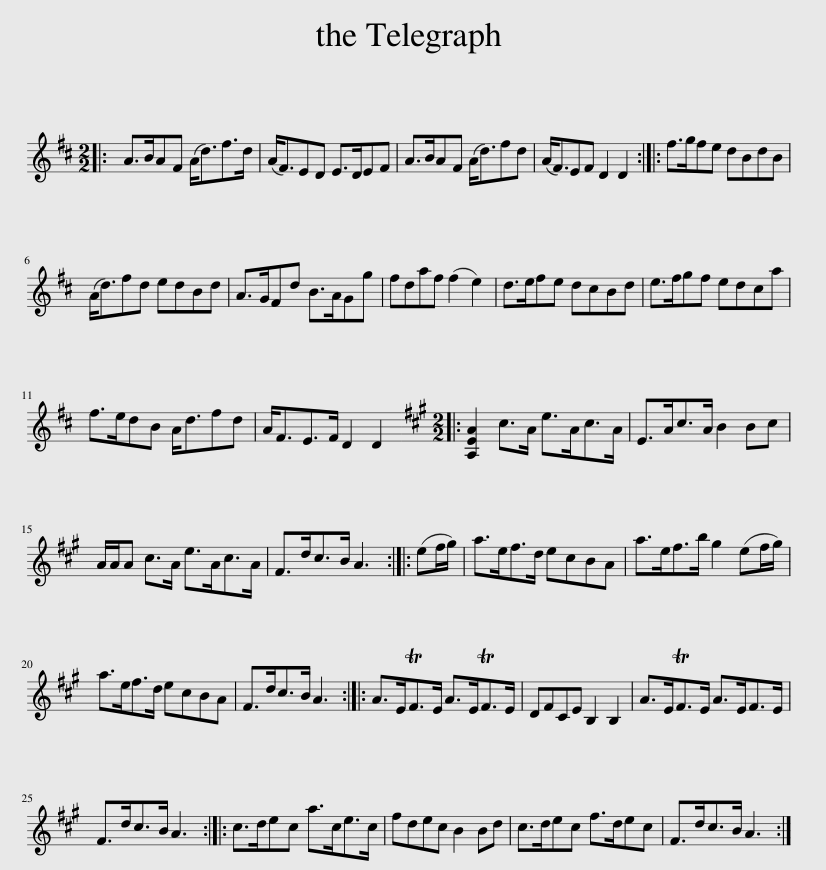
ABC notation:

X:1
L:1/8
M:2/2
I:linebreak $
K:D
V:1 treble
V:1
|: A>BAF (A<d)f>d | (A<F)ED E>DEF | A>BAF (A<d)fd | (A<F)EF D2 D2 :: f>gfe dBdB |$ %5
 (A<d)fd edBd | A>GFd B>AGg | fdaf (f2 e2) | d>efe dcBd | e>fgf edca |$ %10
 f>edB A<dfd | A<FE>F D2 D2 |:[K:A][M:2/2] [A,EA]2 c>A e>Ac>A | E>Ac>A B2 Bc |$ A/A/A c>A e>Ac>A | %15
 F>dc>B A3 :: (ef/g/) | a>ef>d ecBA | a>ef>b g2 (ef/g/) |$ a>ef>d ecBA | %20
 F>dc>B A3 :: A>ETF>E A>ETF>E | DFCE B,2 B,2 | A>ETF>E A>EF>E |$ F>dc>B A3 :: %25
 c>dec a>ce>c | fdec B2 Bd | c>dec f>dec | F>dc>B A3 :| %29
